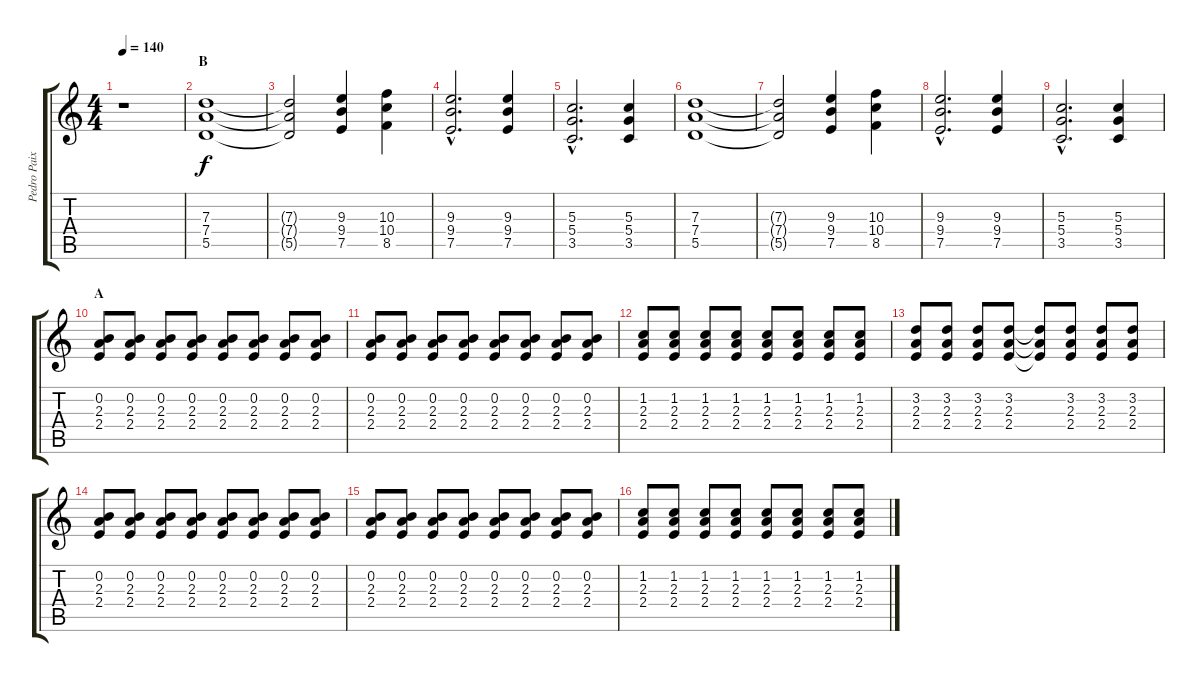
\track ("Pedro Paixão" "Pedro Paix") {instrument overdrivenguitar}
\staff {score tabs}
\tuning (E4 B3 G3 D3 A2 E2) {hide}
\ts (4 4)
\tempo 140
\clef g2
\ks c
r.1{dy f} |
\section ("" "B")
(7.3 7.4 5.5).1{volume 8} |
(7.3{t} 7.4{t} 5.5{t}).2 (9.3 9.4 7.5).4 (10.3 10.4 8.5).4 |
(9.3{hac} 9.4{hac} 7.5{hac}).2{d} (9.3 9.4 7.5).4 |
(5.3{hac} 5.4{hac} 3.5{hac}).2{d} (5.3 5.4 3.5).4 |
(7.3 7.4 5.5).1 |
(7.3{t} 7.4{t} 5.5{t}).2 (9.3 9.4 7.5).4 (10.3 10.4 8.5).4 |
(9.3{hac} 9.4{hac} 7.5{hac}).2{d} (9.3 9.4 7.5).4 |
(5.3{hac} 5.4{hac} 3.5{hac}).2{d} (5.3 5.4 3.5).4 |
\section ("" "A")
(0.2 2.3 2.4).8{volume 5 instrument acousticguitarnylon} (0.2 2.3 2.4).8 (0.2 2.3 2.4).8 (0.2 2.3 2.4).8 (0.2 2.3 2.4).8 (0.2 2.3 2.4).8 (0.2 2.3 2.4).8 (0.2 2.3 2.4).8 |
(0.2 2.3 2.4).8 (0.2 2.3 2.4).8 (0.2 2.3 2.4).8 (0.2 2.3 2.4).8 (0.2 2.3 2.4).8 (0.2 2.3 2.4).8 (0.2 2.3 2.4).8 (0.2 2.3 2.4).8 |
(1.2 2.3 2.4).8 (1.2 2.3 2.4).8 (1.2 2.3 2.4).8 (1.2 2.3 2.4).8 (1.2 2.3 2.4).8 (1.2 2.3 2.4).8 (1.2 2.3 2.4).8 (1.2 2.3 2.4).8 |
(3.2 2.3 2.4).8 (3.2 2.3 2.4).8 (3.2 2.3 2.4).8 (3.2 2.3 2.4).8 (3.2{t} 2.3{t} 2.4{t}).8 (3.2 2.3 2.4).8 (3.2 2.3 2.4).8 (3.2 2.3 2.4).8 |
(0.2 2.3 2.4).8 (0.2 2.3 2.4).8 (0.2 2.3 2.4).8 (0.2 2.3 2.4).8 (0.2 2.3 2.4).8 (0.2 2.3 2.4).8 (0.2 2.3 2.4).8 (0.2 2.3 2.4).8 |
(0.2 2.3 2.4).8 (0.2 2.3 2.4).8 (0.2 2.3 2.4).8 (0.2 2.3 2.4).8 (0.2 2.3 2.4).8 (0.2 2.3 2.4).8 (0.2 2.3 2.4).8 (0.2 2.3 2.4).8 |
(1.2 2.3 2.4).8 (1.2 2.3 2.4).8 (1.2 2.3 2.4).8 (1.2 2.3 2.4).8 (1.2 2.3 2.4).8 (1.2 2.3 2.4).8 (1.2 2.3 2.4).8 (1.2 2.3 2.4).8
